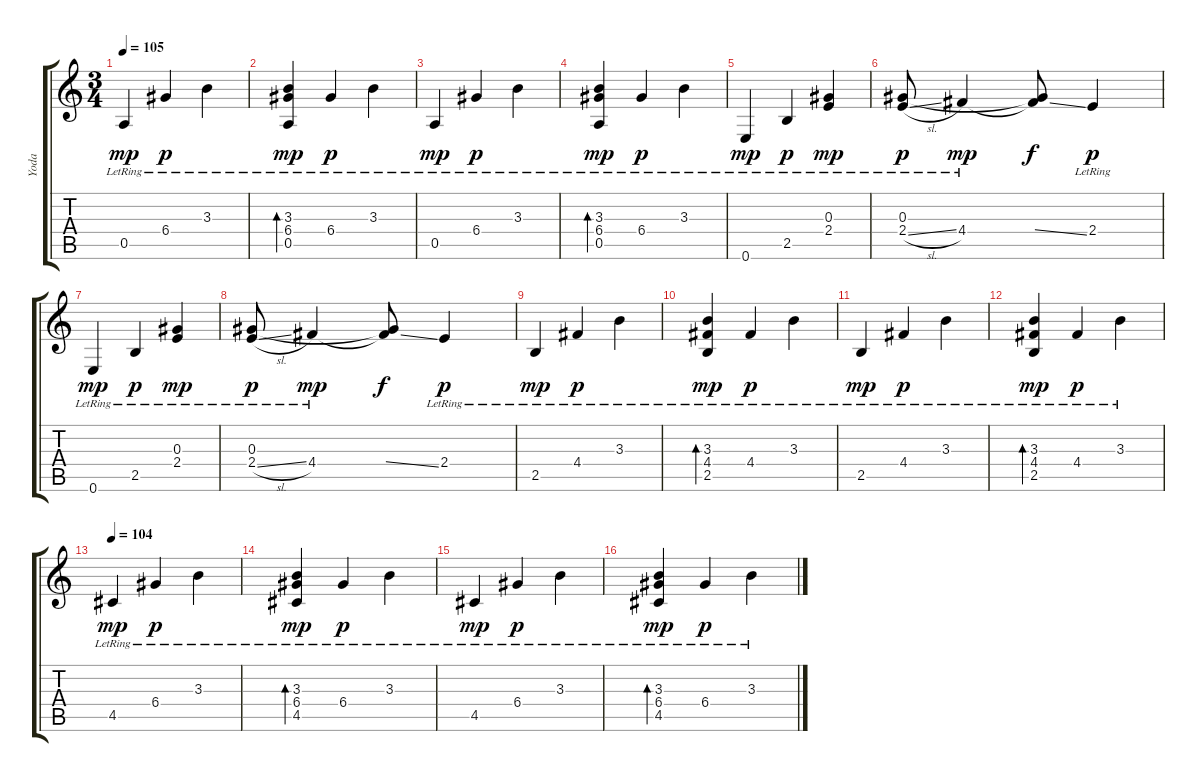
\track ("Yoda" "Yoda") {instrument electricguitarjazz}
\staff {score tabs}
\tuning (E4 B3 Ab3 D3 A2 E2) {hide}
\ts (3 4)
\tempo 105
\clef g2
\ks c
0.5{lr}.4{dy mp} 6.4{lr}.4{dy p} 3.3{lr}.4 |
(3.3{lr} 6.4{lr} 0.5{lr}).4{bd 240 dy mp} 6.4{lr}.4{dy p} 3.3{lr}.4 |
0.5{lr}.4{dy mp} 6.4{lr}.4{dy p} 3.3{lr}.4 |
(3.3{lr} 6.4{lr} 0.5{lr}).4{bd 240 dy mp} 6.4{lr}.4{dy p} 3.3{lr}.4 |
0.6{lr}.4{dy mp} 2.5{lr}.4{dy p} (0.3 2.4{lr}).4{dy mp} |
(0.3{lr} 2.4{sl lr}).8{dy p} 4.4{lr}.4{dy mp} (0.3{t} 4.4{ss t}).8{dy f} 2.4{lr}.4{dy p} |
0.6{lr}.4{dy mp} 2.5{lr}.4{dy p} (0.3 2.4{lr}).4{dy mp} |
(0.3{lr} 2.4{sl lr}).8{dy p} 4.4{lr}.4{dy mp} (0.3{t} 4.4{ss t}).8{dy f} 2.4{lr}.4{dy p} |
2.5{lr}.4{dy mp} 4.4{lr}.4{dy p} 3.3{lr}.4 |
(3.3{lr} 4.4{lr} 2.5{lr}).4{bd 240 dy mp} 4.4{lr}.4{dy p} 3.3{lr}.4 |
2.5{lr}.4{dy mp} 4.4{lr}.4{dy p} 3.3{lr}.4 |
(3.3{lr} 4.4{lr} 2.5{lr}).4{bd 240 dy mp} 4.4{lr}.4{dy p} 3.3{lr}.4 |
\tempo 104
4.5{lr}.4{dy mp} 6.4{lr}.4{dy p} 3.3{lr}.4 |
(3.3{lr} 6.4{lr} 4.5{lr}).4{bd 240 dy mp} 6.4{lr}.4{dy p} 3.3{lr}.4 |
4.5{lr}.4{dy mp} 6.4{lr}.4{dy p} 3.3{lr}.4 |
(3.3{lr} 6.4{lr} 4.5{lr}).4{bd 240 dy mp} 6.4{lr}.4{dy p} 3.3{lr}.4
